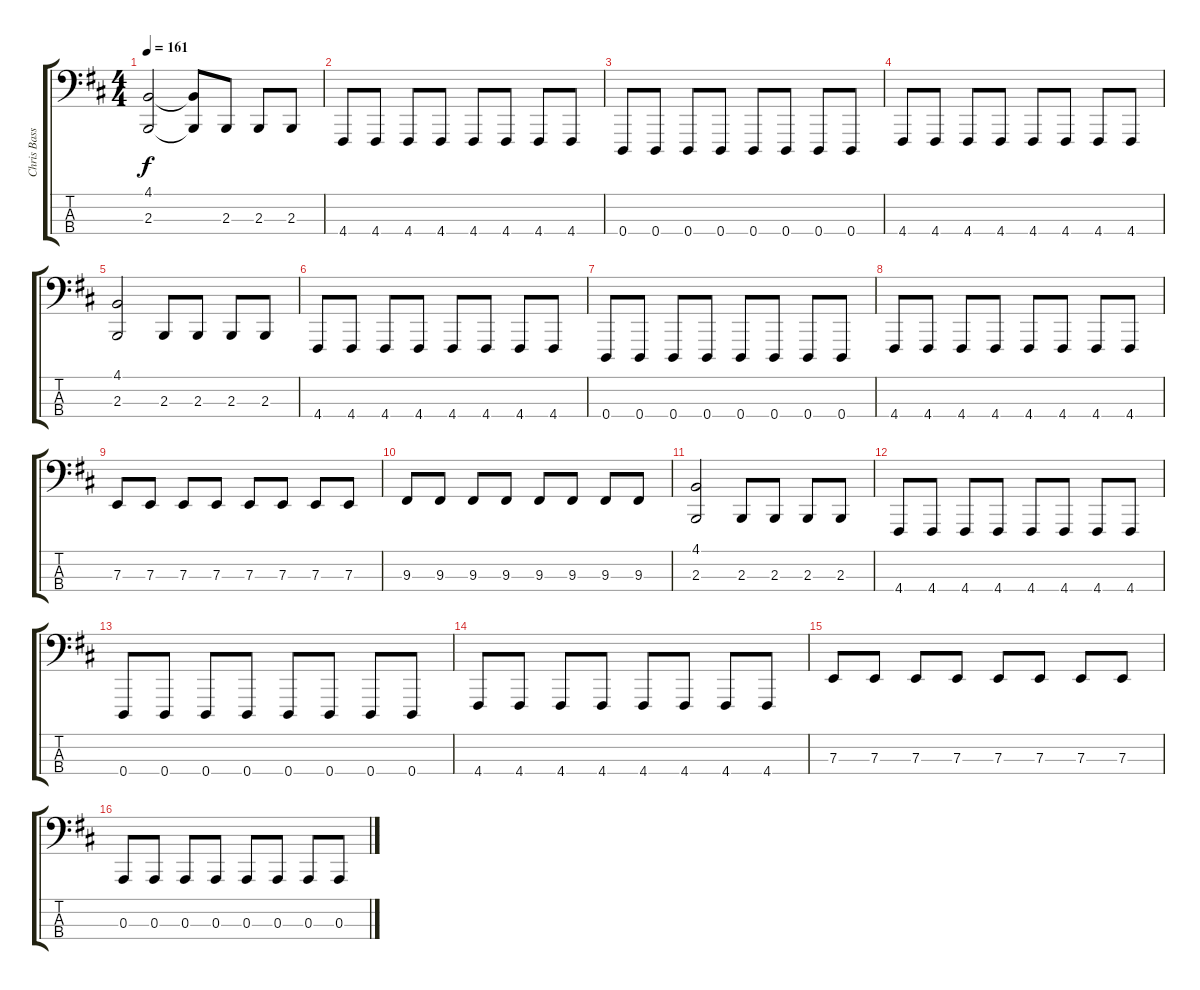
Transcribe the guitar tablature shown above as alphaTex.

\track ("Chris Bass Effect" "Chris Bass") {instrument lead2sawtooth}
\staff {score tabs}
\tuning (G2 D2 A1 D1) {hide}
\ts (4 4)
\tempo 161
\clef f4
\ks d
(4.1 2.3).2{dy f} (4.1{t} 2.3{t}).8 2.3.8 2.3.8 2.3.8 |
4.4.8 4.4.8 4.4.8 4.4.8 4.4.8 4.4.8 4.4.8 4.4.8 |
0.4.8 0.4.8 0.4.8 0.4.8 0.4.8 0.4.8 0.4.8 0.4.8 |
4.4.8 4.4.8 4.4.8 4.4.8 4.4.8 4.4.8 4.4.8 4.4.8 |
(4.1 2.3).2 2.3.8 2.3.8 2.3.8 2.3.8 |
4.4.8 4.4.8 4.4.8 4.4.8 4.4.8 4.4.8 4.4.8 4.4.8 |
0.4.8 0.4.8 0.4.8 0.4.8 0.4.8 0.4.8 0.4.8 0.4.8 |
4.4.8 4.4.8 4.4.8 4.4.8 4.4.8 4.4.8 4.4.8 4.4.8 |
7.3.8 7.3.8 7.3.8 7.3.8 7.3.8 7.3.8 7.3.8 7.3.8 |
9.3.8 9.3.8 9.3.8 9.3.8 9.3.8 9.3.8 9.3.8 9.3.8 |
(4.1 2.3).2 2.3.8 2.3.8 2.3.8 2.3.8 |
4.4.8 4.4.8 4.4.8 4.4.8 4.4.8 4.4.8 4.4.8 4.4.8 |
0.4.8 0.4.8 0.4.8 0.4.8 0.4.8 0.4.8 0.4.8 0.4.8 |
4.4.8 4.4.8 4.4.8 4.4.8 4.4.8 4.4.8 4.4.8 4.4.8 |
7.3.8 7.3.8 7.3.8 7.3.8 7.3.8 7.3.8 7.3.8 7.3.8 |
0.3.8 0.3.8 0.3.8 0.3.8 0.3.8 0.3.8 0.3.8 0.3.8
